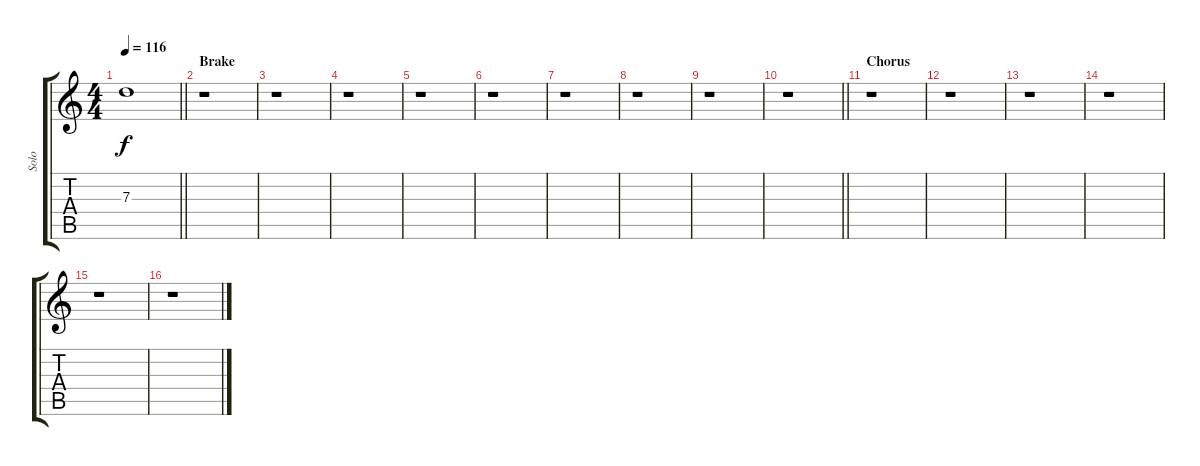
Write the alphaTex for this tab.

\track ("Solo" "Solo") {instrument distortionguitar}
\staff {score tabs}
\tuning (E4 B3 G3 D3 A2 E2) {hide}
\ts (4 4)
\tempo 116
\clef g2
\barLineRight lightlight
\ks c
7.3{t}.1{dy f} |
\section ("" "Brake")
r.1 |
r.1 |
r.1 |
r.1 |
r.1 |
r.1 |
r.1 |
r.1 |
\barLineRight lightlight
r.1 |
\section ("" "Chorus")
r.1 |
r.1 |
r.1 |
r.1 |
r.1 |
r.1
